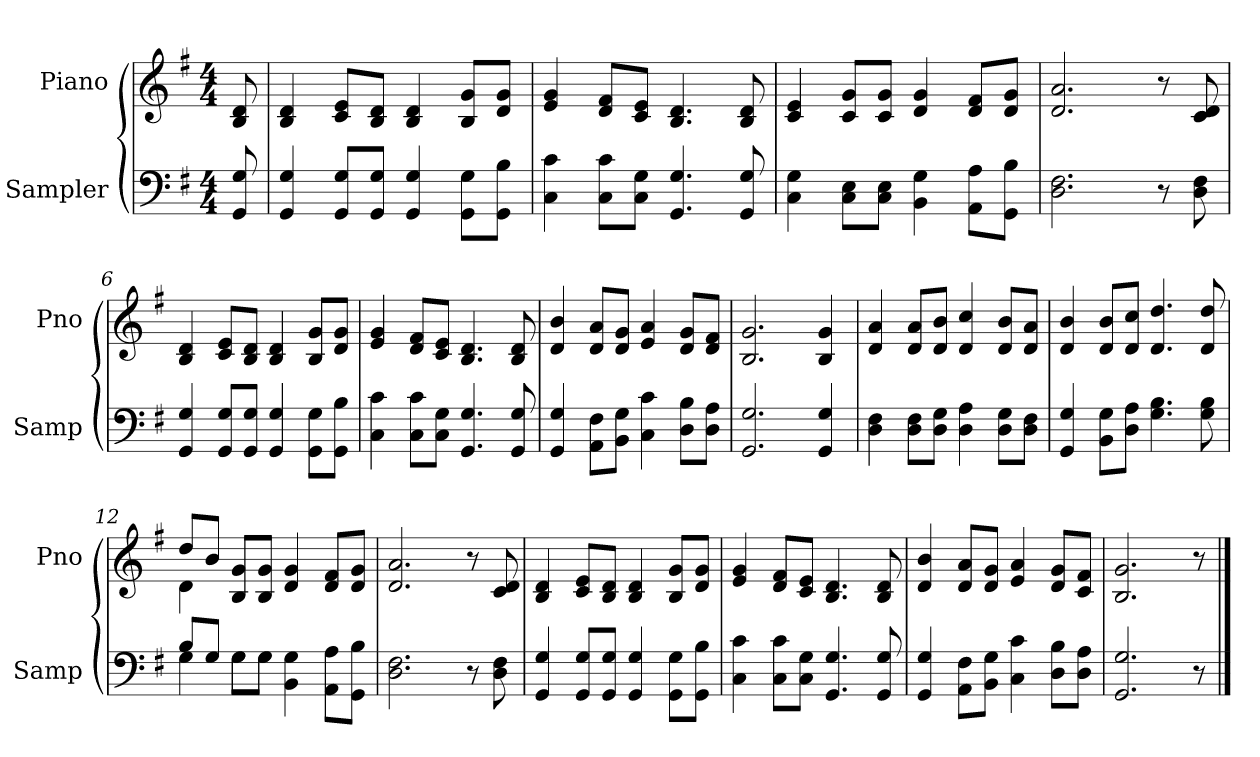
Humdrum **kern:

**kern	**kern
*part2	*part1
*staff2	*staff1
*I"Sampler	*I"Piano
*I'Samp	*I'Pno
*clefF4	*clefG2
*k[f#]	*k[f#]
*G:	*G:
*M4/4	*M4/4
=1	=1
8GG 8G	8B 8d
=2	=2
4GG 4G	4B 4d
8GG/ 8G/L	8c/ 8e/L
8GG/ 8G/J	8B/ 8d/J
4GG 4G	4B 4d
8GG\ 8G\L	8B/ 8g/L
8GG\ 8B\J	8d/ 8g/J
=3	=3
4C 4c	4e 4g
8C\ 8c\L	8d/ 8f#/L
8C\ 8G\J	8c/ 8e/J
4.GG 4.G	4.B 4.d
8GG 8G	8B 8d
=4	=4
4C 4G	4c 4e
8C\ 8E\L	8c/ 8g/L
8C\ 8E\J	8c/ 8g/J
4BB 4G	4d 4g
8AA\ 8A\L	8d/ 8f#/L
8GG\ 8B\J	8d/ 8g/J
=5	=5
2.D 2.F#	2.d 2.a
8r	8r
8D 8F#	8c 8d
=6	=6
4GG 4G	4B 4d
8GG/ 8G/L	8c/ 8e/L
8GG/ 8G/J	8B/ 8d/J
4GG 4G	4B 4d
8GG\ 8G\L	8B/ 8g/L
8GG\ 8B\J	8d/ 8g/J
=7	=7
4C 4c	4e 4g
8C\ 8c\L	8d/ 8f#/L
8C\ 8G\J	8c/ 8e/J
4.GG 4.G	4.B 4.d
8GG 8G	8B 8d
=8	=8
4GG 4G	4d 4b
8AA\ 8F#\L	8d/ 8a/L
8BB\ 8G\J	8d/ 8g/J
4C 4c	4e 4a
8D\ 8B\L	8d/ 8g/L
8D\ 8A\J	8d/ 8f#/J
=9	=9
2.GG 2.G	2.B/ 2.g/
4GG 4G	4B 4g
=10	=10
4D 4F#	4d 4a
8D\ 8F#\L	8d/ 8a/L
8D\ 8G\J	8d/ 8b/J
4D 4A	4d 4cc
8D\ 8G\L	8d/ 8b/L
8D\ 8F#\J	8d/ 8a/J
=11	=11
4GG 4G	4d 4b
8BB\ 8G\L	8d/ 8b/L
8D\ 8A\J	8d/ 8cc/J
4.G 4.B	4.d 4.dd
8G 8B	8d 8dd
=12	=12
*^	*^
8B/L	4G	8dd/L	4d
8G/J	.	8b/J	.
8G\L	8G\L	8B/ 8g/L	2.ryy
8G\J	8G\J	8B/ 8g/J	.
4BB 4G	2ryy	4d 4g	.
8AA\ 8A\L	.	8d/ 8f#/L	.
8GG\ 8B\J	.	8d/ 8g/J	.
*v	*v	*	*
*	*v	*v
=13	=13
2.D 2.F#	2.d 2.a
8r	8r
8D 8F#	8c 8d
=14	=14
4GG 4G	4B 4d
8GG/ 8G/L	8c/ 8e/L
8GG/ 8G/J	8B/ 8d/J
4GG 4G	4B 4d
8GG\ 8G\L	8B/ 8g/L
8GG\ 8B\J	8d/ 8g/J
=15	=15
4C 4c	4e 4g
8C\ 8c\L	8d/ 8f#/L
8C\ 8G\J	8c/ 8e/J
4.GG 4.G	4.B 4.d
8GG 8G	8B 8d
=16	=16
4GG 4G	4d 4b
8AA\ 8F#\L	8d/ 8a/L
8BB\ 8G\J	8d/ 8g/J
4C 4c	4e 4a
8D\ 8B\L	8d/ 8g/L
8D\ 8A\J	8c/ 8f#/J
=17	=17
2.GG 2.G	2.B 2.g
8r	8r
==	==
*-	*-
